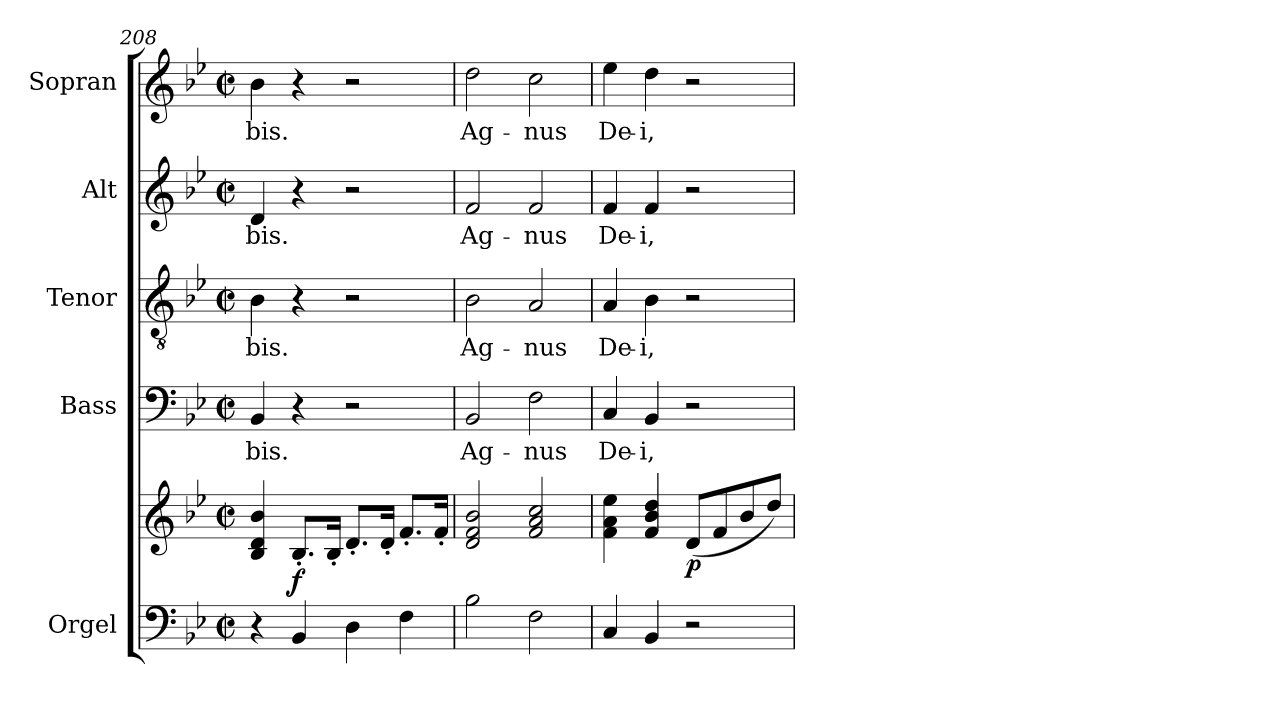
**kern	**kern	**dynam	**kern	**text	**kern	**text	**kern	**text	**kern	**text
*part5	*part5	*part5	*part4	*part4	*part3	*part3	*part2	*part2	*part1	*part1
*staff6	*staff5	*staff5/6	*staff4	*staff4	*staff3	*staff3	*staff2	*staff2	*staff1	*staff1
*I"Orgel	*	*	*I"Bass	*	*I"Tenor	*	*I"Alt	*	*I"Sopran	*
*I'Org.	*	*	*I'B.	*	*I'T.	*	*I'A.	*	*I'S.	*
*clefF4	*clefG2	*	*clefF4	*	*clefGv2	*	*clefG2	*	*clefG2	*
*k[b-e-]	*k[b-e-]	*	*k[b-e-]	*	*k[b-e-]	*	*k[b-e-]	*	*k[b-e-]	*
*B-:	*B-:	*	*B-:	*	*B-:	*	*B-:	*	*B-:	*
*M2/2	*M2/2	*	*M2/2	*	*M2/2	*	*M2/2	*	*M2/2	*
*met(c|)	*met(c|)	*	*met(c|)	*	*met(c|)	*	*met(c|)	*	*met(c|)	*
=208	=208	=208	=208	=208	=208	=208	=208	=208	=208	=208
!	!	!	!	!LO:LY:b	!	!LO:LY:b	!	!LO:LY:b	!	!LO:LY:b
4r	4B-/ 4d/ 4b-/	.	4BB-/	-bis.	4B-\	-bis.	4d/	-bis.	4b-\	-bis.
!	!	!LO:DY:b	!	!	!	!	!	!	!	!
4BB-/	8.B-'</L	f	4r	.	4r	.	4r	.	4r	.
.	16B-'</Jk	.	.	.	.	.	.	.	.	.
4D\	8.d'</L	.	2r	.	2r	.	2r	.	2r	.
.	16d'</Jk	.	.	.	.	.	.	.	.	.
4F\	8.f'</L	.	.	.	.	.	.	.	.	.
.	16f'</Jk	.	.	.	.	.	.	.	.	.
=209	=209	=209	=209	=209	=209	=209	=209	=209	=209	=209
!	!	!	!	!LO:LY:b	!	!LO:LY:b	!	!LO:LY:b	!	!LO:LY:b
2B-\	2d/ 2f/ 2b-/	.	2BB-/	Ag-	2B-\	Ag-	2f/	Ag-	2dd\	Ag-
!	!	!	!	!LO:LY:b	!	!LO:LY:b	!	!LO:LY:b	!	!LO:LY:b
2F\	2f/ 2a/ 2cc/	.	2F\	-nus	2A/	-nus	2f/	-nus	2cc\	-nus
=210	=210	=210	=210	=210	=210	=210	=210	=210	=210	=210
!	!	!	!	!LO:LY:b	!	!LO:LY:b	!	!LO:LY:b	!	!LO:LY:b
4C/	4f\ 4a\ 4ee-\	.	4C/	De-	4A/	De-	4f/	De-	4ee-\	De-
!	!	!	!	!LO:LY:b	!	!LO:LY:b	!	!LO:LY:b	!	!LO:LY:b
4BB-/	4f/ 4b-/ 4dd/	.	4BB-/	-i,	4B-\	-i,	4f/	-i,	4dd\	-i,
!	!	!LO:DY:b	!	!	!	!	!	!	!	!
2r	(<8d/L	p	2r	.	2r	.	2r	.	2r	.
.	8f/	.	.	.	.	.	.	.	.	.
.	8b-/	.	.	.	.	.	.	.	.	.
.	8dd/J)	.	.	.	.	.	.	.	.	.
=	=	=	=	=	=	=	=	=	=	=
*-	*-	*-	*-	*-	*-	*-	*-	*-	*-	*-
